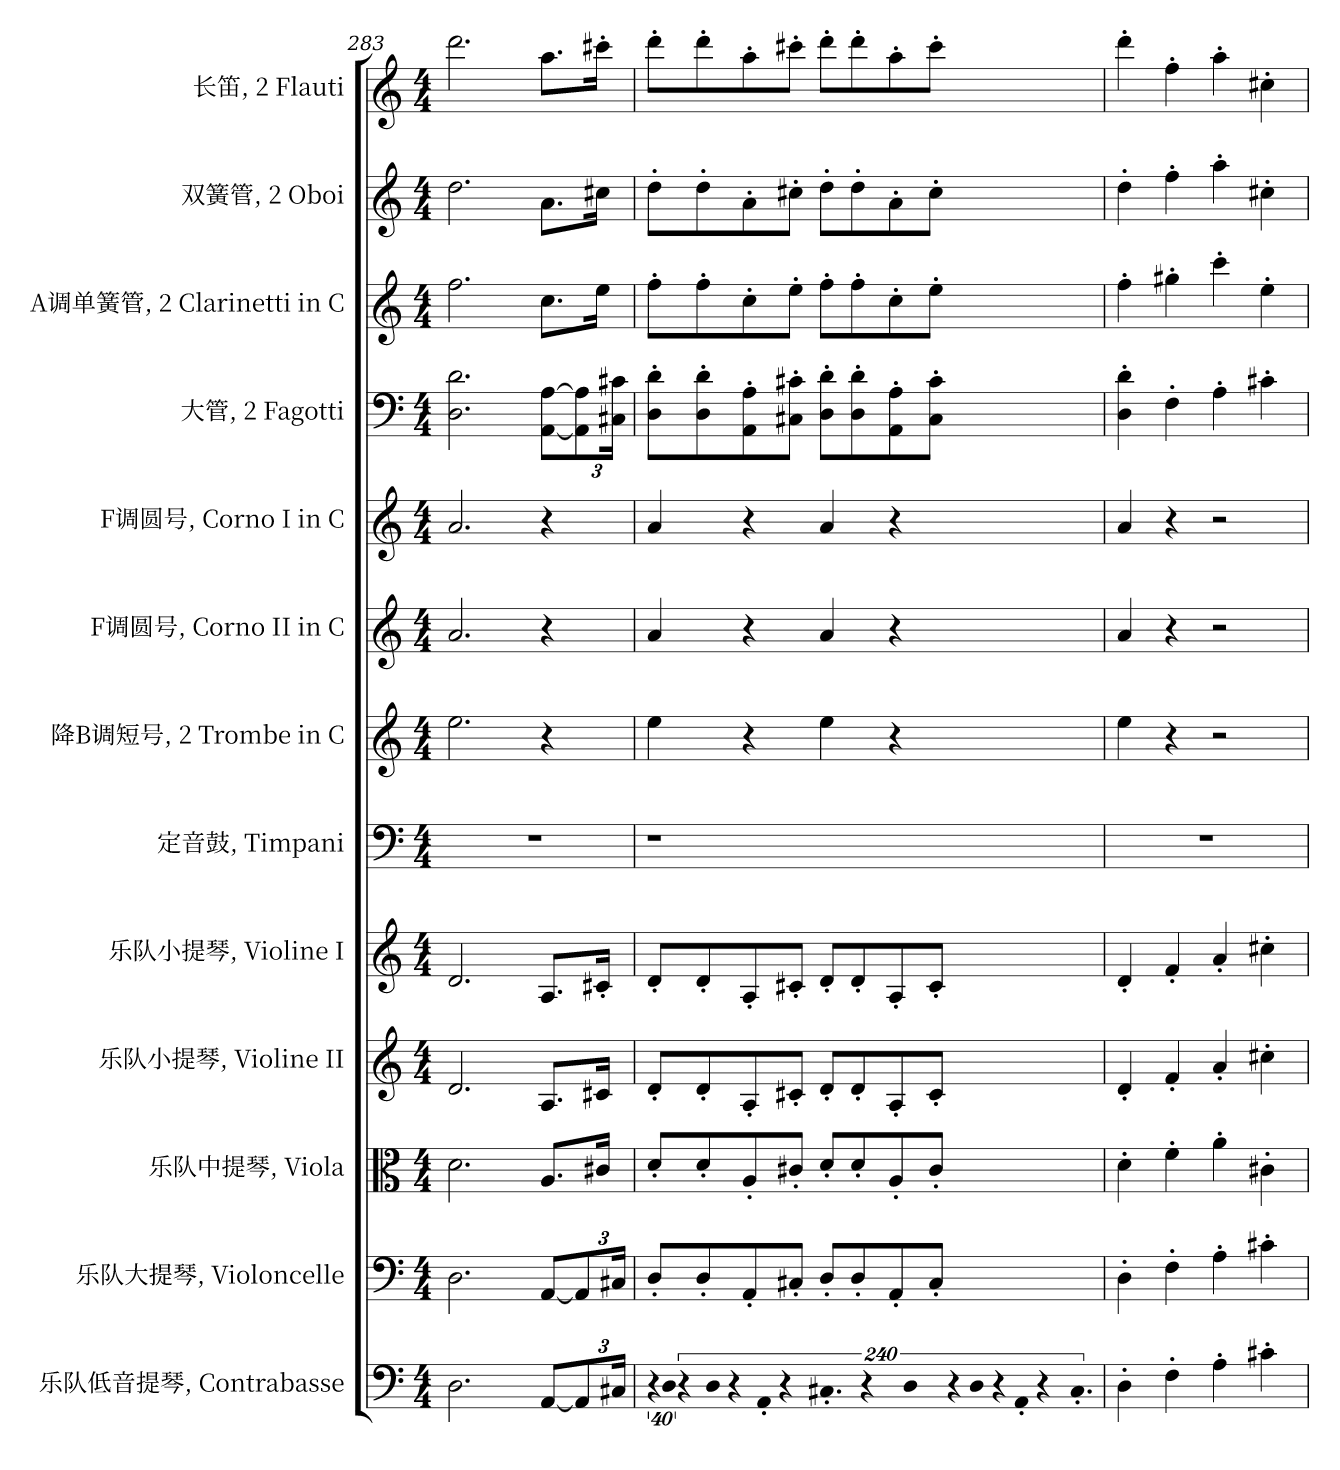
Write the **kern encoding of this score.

**kern	**kern	**kern	**kern	**kern	**kern	**kern	**kern	**kern	**kern	**kern	**kern	**kern
*part13	*part12	*part11	*part10	*part9	*part8	*part7	*part6	*part5	*part4	*part3	*part2	*part1
*staff13	*staff12	*staff11	*staff10	*staff9	*staff8	*staff7	*staff6	*staff5	*staff4	*staff3	*staff2	*staff1
*I"乐队低音提琴, Contrabasse	*I"乐队大提琴, Violoncelle	*I"乐队中提琴, Viola	*I"乐队小提琴, Violine II	*I"乐队小提琴, Violine I	*I"定音鼓, Timpani	*I"降B调短号, 2 Trombe in C	*I"F调圆号, Corno II in C	*I"F调圆号, Corno I in C	*I"大管, 2 Fagotti	*I"A调单簧管, 2 Clarinetti in C	*I"双簧管, 2 Oboi	*I"长笛, 2 Flauti
*I'Cbs.	*	*	*	*	*I'Timp.	*	*	*	*	*I'A Cl.	*I'Ob.	*I'Fl.
*clefF4	*clefF4	*clefC3	*clefG2	*clefG2	*clefF4	*clefG2	*clefG2	*clefG2	*clefF4	*clefG2	*clefG2	*clefG2
*ITrd7c12	*	*	*	*	*	*ITrd1c2	*ITrd4c7	*ITrd4c7	*	*ITrd2c3	*	*
*k[]	*k[]	*k[]	*k[]	*k[]	*k[]	*k[b-e-]	*k[b-]	*k[b-]	*k[]	*k[f#c#g#]	*k[]	*k[]
*M4/4	*M4/4	*M4/4	*M4/4	*M4/4	*M4/4	*M4/4	*M4/4	*M4/4	*M4/4	*M4/4	*M4/4	*M4/4
*MM198	*MM198	*MM198	*MM198	*MM198	*MM198	*MM198	*MM198	*MM198	*MM198	*MM198	*MM198	*MM198
=283	=283	=283	=283	=283	=283	=283	=283	=283	=283	=283	=283	=283
2.DD\	2.D\	2.d\	2.d/	2.d/	1r	2.dd\	2.d/	2.d/	2.D\ 2.d\	2.dd\	2.dd\	2.ddd\
[8AAA/L	[8AA/L	8.A/L	8.A/L	8.A/L	.	4r	4r	4r	[8AA\ [8A\L	8.a\L	8.a\L	8.aa\L
*Xbrackettup	*Xbrackettup	*	*	*	*	*	*	*	*Xbrackettup	*	*	*
12AAA/]	12AA/]	.	.	.	.	.	.	.	12AA\] 12A\]	.	.	.
.	.	16c#X/Jk	16c#X/Jk	16c#X'/Jk	.	.	.	.	.	16cc#\Jk	16cc#X\Jk	16ccc#X'\Jk
24CC#X/Jk	24C#X/Jk	.	.	.	.	.	.	.	24C#X\ 24c#X\Jk	.	.	.
=284	=284	=284	=284	=284	=284	=284	=284	=284	=284	=284	=284	=284
*brackettup	*	*	*	*	*	*	*	*	*	*	*	*
*	*	*	*	*	*	*	*	*	*	*	*	*MM198
!LO:N:vis=32	!	!	!	!	!	!	!	!	!	!	!	!
640%23r	8D'/L	8d'/L	8d'/L	8d'/L	1r	4dd\	4d/	4d/	8D\' 8d\'L	8dd'\L	8dd'\L	8ddd'\L
!LO:N:vis=32	!	!	!	!	!	!	!	!	!	!	!	!
640%23DD\	.	.	.	.	.	.	.	.	.	.	.	.
!LO:N:vis=16	!	!	!	!	!	!	!	!	!	!	!	!
1920%137r	.	.	.	.	.	.	.	.	.	.	.	.
.	8D'/	8d'/	8d'/	8d'/	.	.	.	.	8D\' 8d\'	8dd'\	8dd'\	8ddd'\
!LO:N:vis=16	!	!	!	!	!	!	!	!	!	!	!	!
1920%137DD\	.	.	.	.	.	.	.	.	.	.	.	.
!LO:N:vis=16	!	!	!	!	!	!	!	!	!	!	!	!
1920%137r	.	.	.	.	.	.	.	.	.	.	.	.
.	8AA'/	8A'/	8A'/	8A'/	.	4r	4r	4r	8AA\' 8A\'	8a'\	8a'\	8aa'\
!LO:N:vis=16	!	!	!	!	!	!	!	!	!	!	!	!
1920%137AAA'/	.	.	.	.	.	.	.	.	.	.	.	.
!LO:N:vis=32	!	!	!	!	!	!	!	!	!	!	!	!
640%23r	.	.	.	.	.	.	.	.	.	.	.	.
.	8C#X'/J	8c#X'/J	8c#X'/J	8c#X'/J	.	.	.	.	8C#X\' 8c#X\'J	8cc#'\J	8cc#X'\J	8ccc#X'\J
!LO:N:vis=16.	!	!	!	!	!	!	!	!	!	!	!	!
960%103CC#X'/	.	.	.	.	.	.	.	.	.	.	.	.
*	*	*	*	*	*	*	*	*	*	*	*	*MM213
.	8D'/L	8d'/L	8d'/L	8d'/L	.	4dd\	4d/	4d/	8D\' 8d\'L	8dd'\L	8dd'\L	8ddd'\L
!LO:N:vis=32	!	!	!	!	!	!	!	!	!	!	!	!
640%23r	.	.	.	.	.	.	.	.	.	.	.	.
!LO:N:vis=32	!	!	!	!	!	!	!	!	!	!	!	!
640%23DD\	.	.	.	.	.	.	.	.	.	.	.	.
!LO:N:vis=16	!	!	!	!	!	!	!	!	!	!	!	!
1920%137r	.	.	.	.	.	.	.	.	.	.	.	.
.	8D'/	8d'/	8d'/	8d'/	.	.	.	.	8D\' 8d\'	8dd'\	8dd'\	8ddd'\
!LO:N:vis=16	!	!	!	!	!	!	!	!	!	!	!	!
1920%137DD\	.	.	.	.	.	.	.	.	.	.	.	.
!LO:N:vis=16	!	!	!	!	!	!	!	!	!	!	!	!
1920%137r	.	.	.	.	.	.	.	.	.	.	.	.
.	8AA'/	8A'/	8A'/	8A'/	.	4r	4r	4r	8AA\' 8A\'	8a'\	8a'\	8aa'\
!LO:N:vis=16	!	!	!	!	!	!	!	!	!	!	!	!
1920%137AAA'/	.	.	.	.	.	.	.	.	.	.	.	.
!LO:N:vis=32	!	!	!	!	!	!	!	!	!	!	!	!
640%23r	.	.	.	.	.	.	.	.	.	.	.	.
.	8C#'/J	8c#'/J	8c#'/J	8c#'/J	.	.	.	.	8C#\' 8c#\'J	8cc#'\J	8cc#'\J	8ccc#'\J
!LO:N:vis=16.	!	!	!	!	!	!	!	!	!	!	!	!
960%103CC#'/	.	.	.	.	.	.	.	.	.	.	.	.
.	960ryy	960ryy	960ryy	960ryy	960ryy	960ryy	960ryy	960ryy	960ryy	960ryy	960ryy	960ryy
=285	=285	=285	=285	=285	=285	=285	=285	=285	=285	=285	=285	=285
*	*	*	*	*	*	*	*	*	*	*	*	*MM198
4DD'\	4D'\	4d'\	4d'/	4d'/	1r	4dd\	4d/	4d/	4D\' 4d\'	4dd'\	4dd'\	4ddd'\
4FF'\	4F'\	4f'\	4f'/	4f'/	.	4r	4r	4r	4F'\	4ee#X'\	4ff'\	4ff'\
*	*	*	*	*	*	*	*	*	*	*	*	*MM213
4AA'\	4A'\	4a'\	4a'/	4a'/	.	2r	2r	2r	4A'\	4aa'\	4aa'\	4aa'\
4C#X'\	4c#X'\	4c#X'\	4cc#X'\	4cc#X'\	.	.	.	.	4c#X'\	4cc#'\	4cc#X'\	4cc#X'\
=	=	=	=	=	=	=	=	=	=	=	=	=
*-	*-	*-	*-	*-	*-	*-	*-	*-	*-	*-	*-	*-
